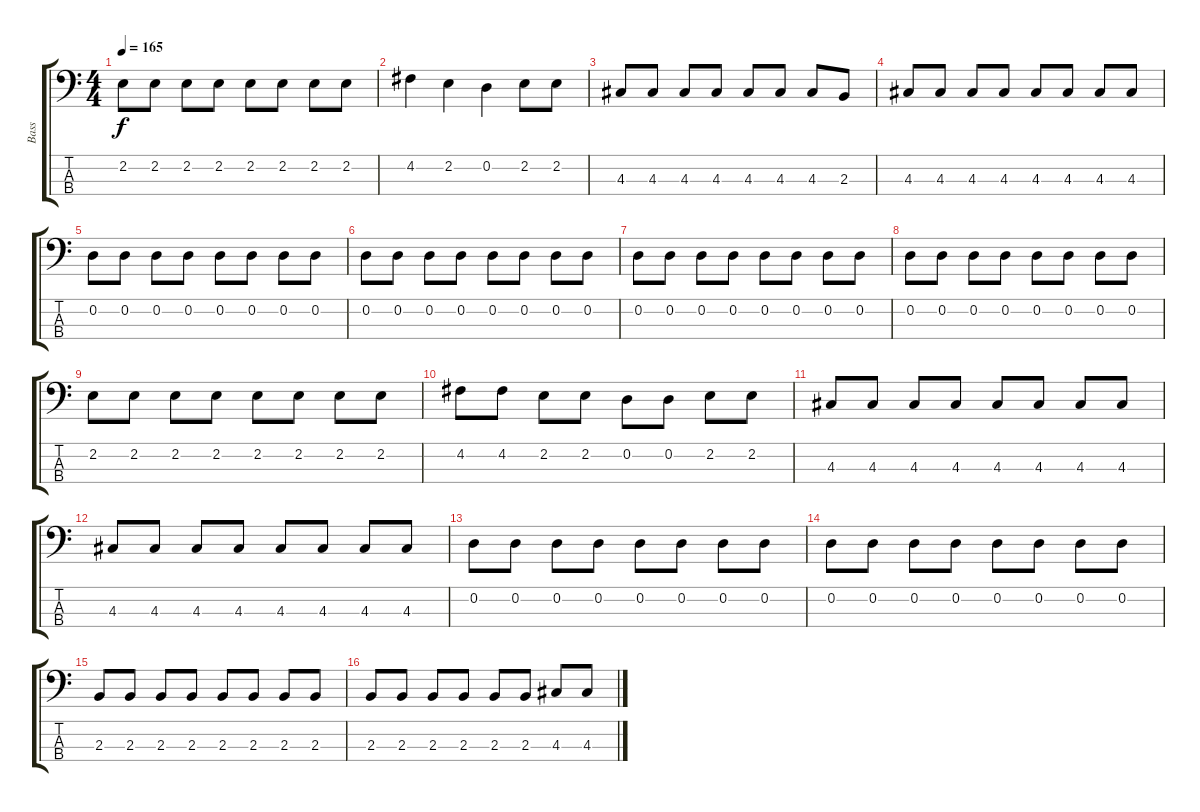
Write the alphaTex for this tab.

\track ("Bass" "Bass") {instrument electricbassfinger}
\staff {score tabs}
\tuning (G2 D2 A1 E1) {hide}
\ts (4 4)
\tempo 165
\clef f4
\ks c
2.2.8{dy f} 2.2.8 2.2.8 2.2.8 2.2.8 2.2.8 2.2.8 2.2.8 |
4.2.4 2.2.4 0.2.4 2.2.8 2.2.8 |
4.3.8 4.3.8 4.3.8 4.3.8 4.3.8 4.3.8 4.3.8 2.3.8 |
4.3.8 4.3.8 4.3.8 4.3.8 4.3.8 4.3.8 4.3.8 4.3.8 |
0.2.8 0.2.8 0.2.8 0.2.8 0.2.8 0.2.8 0.2.8 0.2.8 |
0.2.8 0.2.8 0.2.8 0.2.8 0.2.8 0.2.8 0.2.8 0.2.8 |
0.2.8 0.2.8 0.2.8 0.2.8 0.2.8 0.2.8 0.2.8 0.2.8 |
0.2.8 0.2.8 0.2.8 0.2.8 0.2.8 0.2.8 0.2.8 0.2.8 |
2.2.8 2.2.8 2.2.8 2.2.8 2.2.8 2.2.8 2.2.8 2.2.8 |
4.2.8 4.2.8 2.2.8 2.2.8 0.2.8 0.2.8 2.2.8 2.2.8 |
4.3.8 4.3.8 4.3.8 4.3.8 4.3.8 4.3.8 4.3.8 4.3.8 |
4.3.8 4.3.8 4.3.8 4.3.8 4.3.8 4.3.8 4.3.8 4.3.8 |
0.2.8 0.2.8 0.2.8 0.2.8 0.2.8 0.2.8 0.2.8 0.2.8 |
0.2.8 0.2.8 0.2.8 0.2.8 0.2.8 0.2.8 0.2.8 0.2.8 |
2.3.8 2.3.8 2.3.8 2.3.8 2.3.8 2.3.8 2.3.8 2.3.8 |
2.3.8 2.3.8 2.3.8 2.3.8 2.3.8 2.3.8 4.3.8 4.3.8
